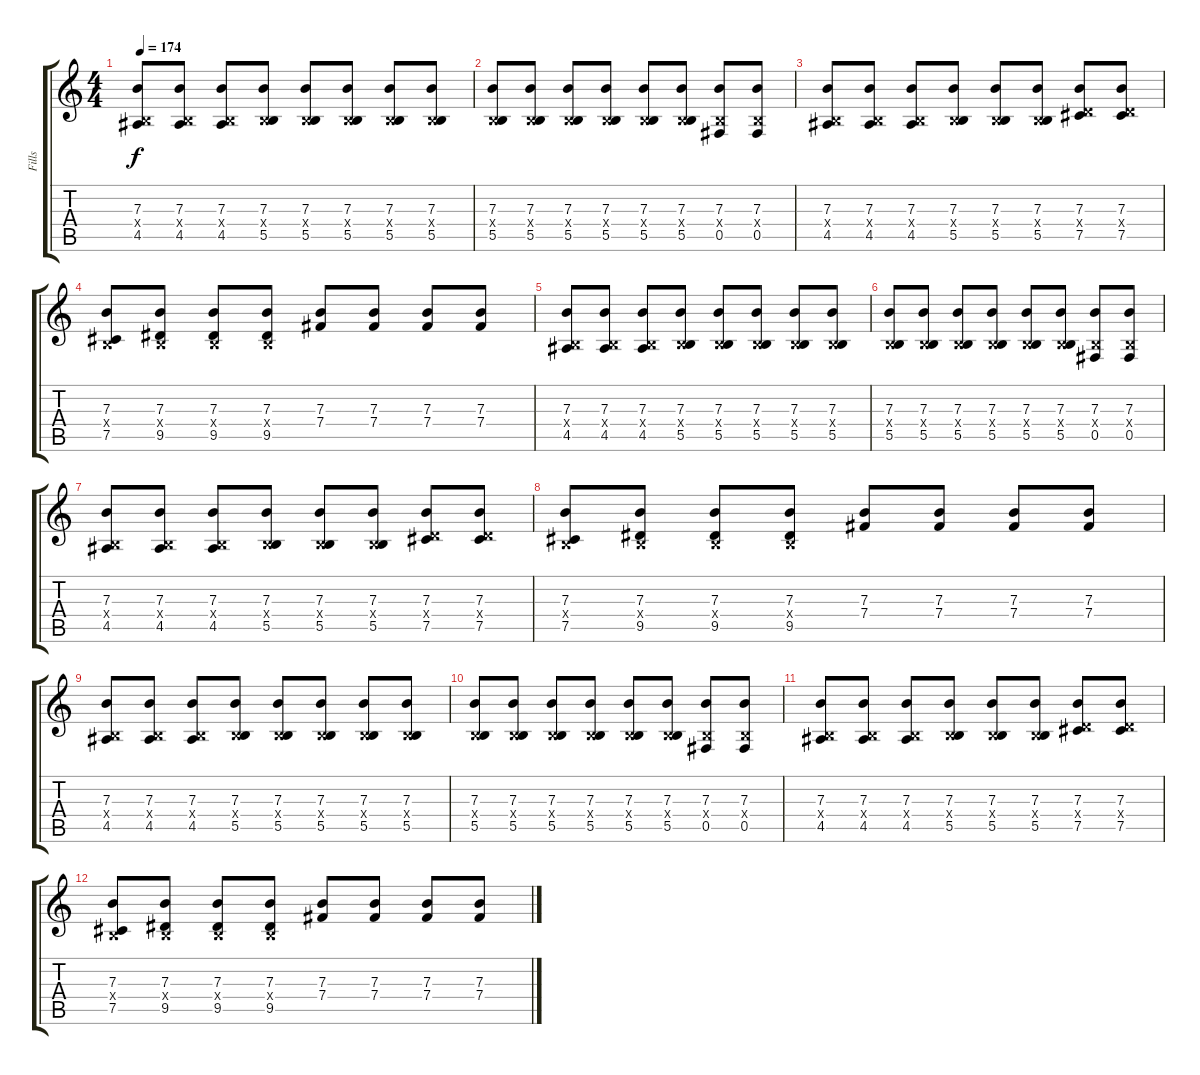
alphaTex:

\track ("Fills" "Fills") {instrument acousticguitarsteel}
\staff {score tabs}
\tuning (Db4 Ab3 E3 B2 Gb2 B1) {hide}
\ts (4 4)
\tempo 174
\clef g2
\ks c
(7.3 0.4{x} 4.5).8{dy f} (7.3 0.4{x} 4.5).8 (7.3 0.4{x} 4.5).8 (7.3 0.4{x} 5.5).8 (7.3 0.4{x} 5.5).8 (7.3 0.4{x} 5.5).8 (7.3 0.4{x} 5.5).8 (7.3 0.4{x} 5.5).8 |
(7.3 0.4{x} 5.5).8 (7.3 0.4{x} 5.5).8 (7.3 0.4{x} 5.5).8 (7.3 0.4{x} 5.5).8 (7.3 0.4{x} 5.5).8 (7.3 0.4{x} 5.5).8 (7.3 0.4{x} 0.5).8 (7.3 0.4{x} 0.5).8 |
(7.3 0.4{x} 4.5).8 (7.3 0.4{x} 4.5).8 (7.3 0.4{x} 4.5).8 (7.3 0.4{x} 5.5).8 (7.3 0.4{x} 5.5).8 (7.3 0.4{x} 5.5).8 (7.3 3.4{x} 7.5).8 (7.3 3.4{x} 7.5).8 |
(7.3 0.4{x} 7.5).8 (7.3 0.4{x} 9.5).8 (7.3 0.4{x} 9.5).8 (7.3 0.4{x} 9.5).8 (7.3 7.4).8 (7.3 7.4).8 (7.3 7.4).8 (7.3 7.4).8 |
(7.3 0.4{x} 4.5).8 (7.3 0.4{x} 4.5).8 (7.3 0.4{x} 4.5).8 (7.3 0.4{x} 5.5).8 (7.3 0.4{x} 5.5).8 (7.3 0.4{x} 5.5).8 (7.3 0.4{x} 5.5).8 (7.3 0.4{x} 5.5).8 |
(7.3 0.4{x} 5.5).8 (7.3 0.4{x} 5.5).8 (7.3 0.4{x} 5.5).8 (7.3 0.4{x} 5.5).8 (7.3 0.4{x} 5.5).8 (7.3 0.4{x} 5.5).8 (7.3 0.4{x} 0.5).8 (7.3 0.4{x} 0.5).8 |
(7.3 0.4{x} 4.5).8 (7.3 0.4{x} 4.5).8 (7.3 0.4{x} 4.5).8 (7.3 0.4{x} 5.5).8 (7.3 0.4{x} 5.5).8 (7.3 0.4{x} 5.5).8 (7.3 3.4{x} 7.5).8 (7.3 3.4{x} 7.5).8 |
(7.3 0.4{x} 7.5).8 (7.3 0.4{x} 9.5).8 (7.3 0.4{x} 9.5).8 (7.3 0.4{x} 9.5).8 (7.3 7.4).8 (7.3 7.4).8 (7.3 7.4).8 (7.3 7.4).8 |
(7.3 0.4{x} 4.5).8 (7.3 0.4{x} 4.5).8 (7.3 0.4{x} 4.5).8 (7.3 0.4{x} 5.5).8 (7.3 0.4{x} 5.5).8 (7.3 0.4{x} 5.5).8 (7.3 0.4{x} 5.5).8 (7.3 0.4{x} 5.5).8 |
(7.3 0.4{x} 5.5).8 (7.3 0.4{x} 5.5).8 (7.3 0.4{x} 5.5).8 (7.3 0.4{x} 5.5).8 (7.3 0.4{x} 5.5).8 (7.3 0.4{x} 5.5).8 (7.3 0.4{x} 0.5).8 (7.3 0.4{x} 0.5).8 |
(7.3 0.4{x} 4.5).8 (7.3 0.4{x} 4.5).8 (7.3 0.4{x} 4.5).8 (7.3 0.4{x} 5.5).8 (7.3 0.4{x} 5.5).8 (7.3 0.4{x} 5.5).8 (7.3 3.4{x} 7.5).8 (7.3 3.4{x} 7.5).8 |
(7.3 0.4{x} 7.5).8 (7.3 0.4{x} 9.5).8 (7.3 0.4{x} 9.5).8 (7.3 0.4{x} 9.5).8 (7.3 7.4).8 (7.3 7.4).8 (7.3 7.4).8 (7.3 7.4).8
